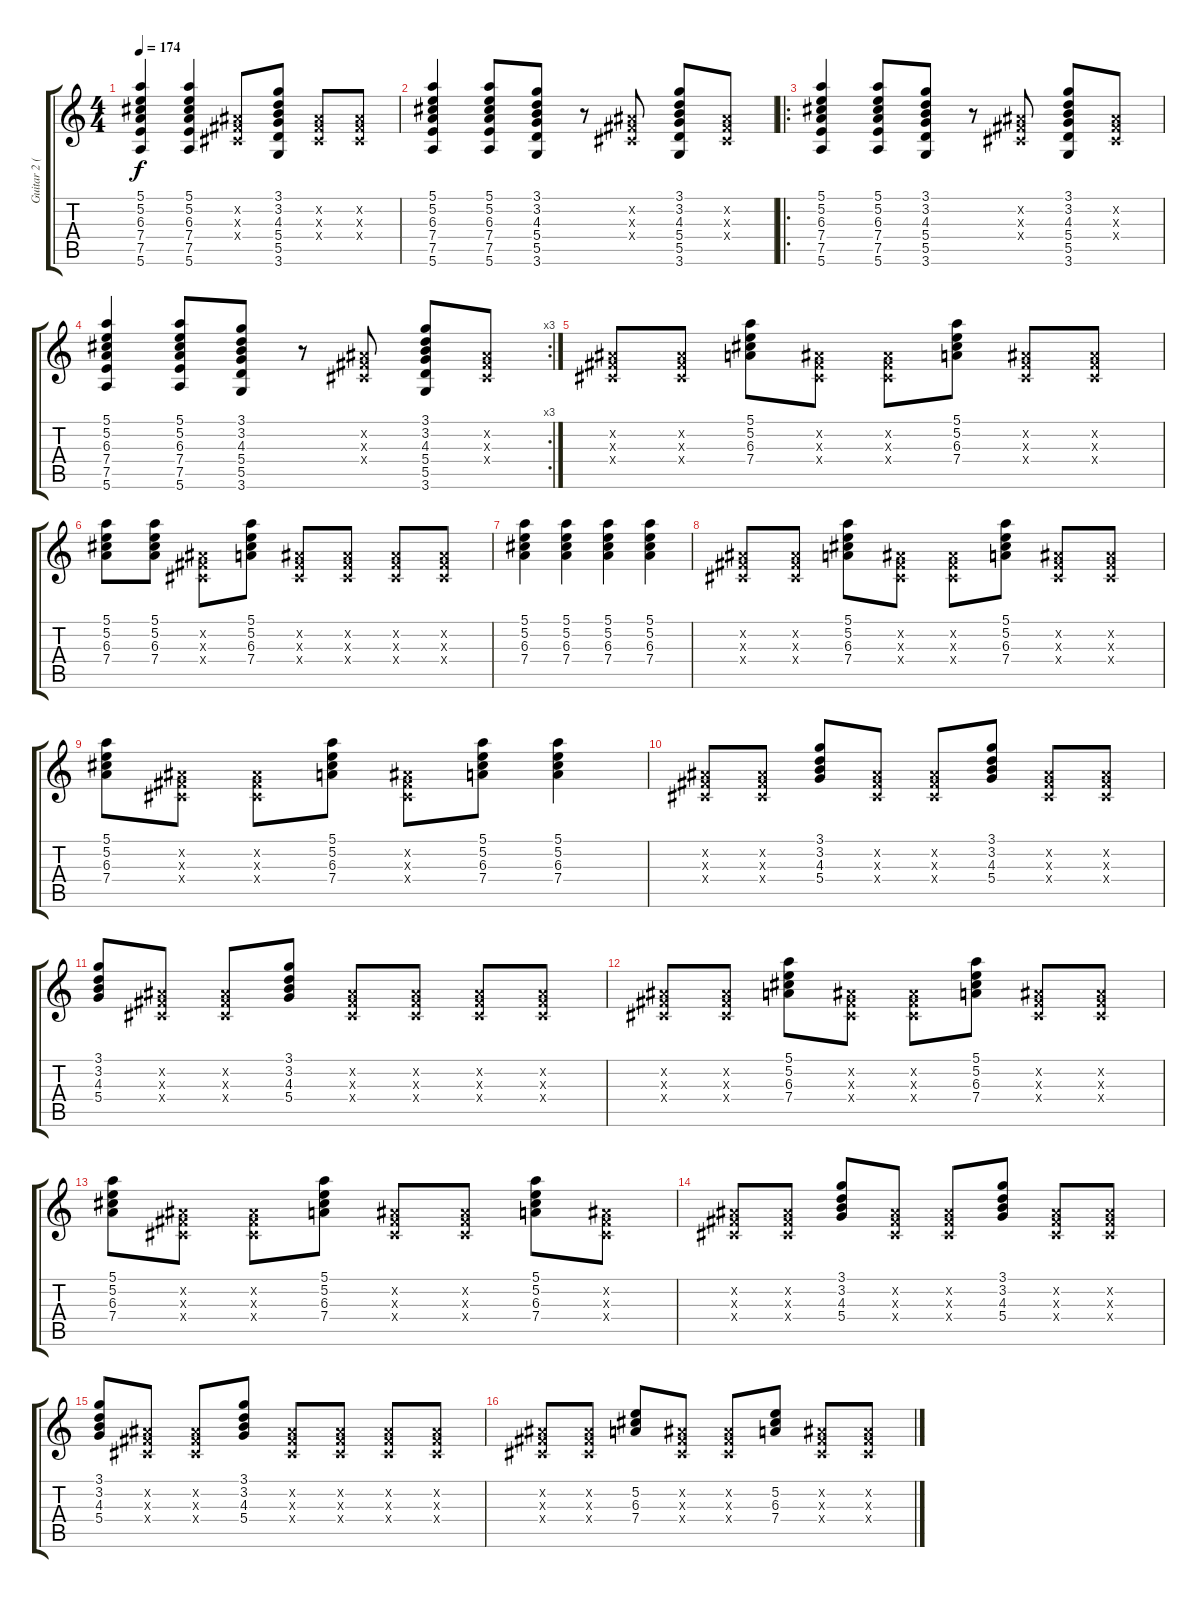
\track ("Guitar 2 (Clean)" "Guitar 2 (") {instrument electricguitarclean}
\staff {score tabs}
\tuning (E4 B3 G3 D3 A2 E2) {hide}
\ts (4 4)
\tempo 174
\clef g2
\ks c
(5.1 5.2 6.3 7.4 7.5 5.6).4{dy f} (5.1 5.2 6.3 7.4 7.5 5.6).4 (-1.2{x} -1.3{x} -1.4{x}).8 (3.1 3.2 4.3 5.4 5.5 3.6).8 (-1.2{x} -1.3{x} -1.4{x}).8 (-1.2{x} -1.3{x} -1.4{x}).8 |
(5.1 5.2 6.3 7.4 7.5 5.6).4 (5.1 5.2 6.3 7.4 7.5 5.6).8 (3.1 3.2 4.3 5.4 5.5 3.6).8 r.8 (-1.2{x} -1.3{x} -1.4{x}).8 (3.1 3.2 4.3 5.4 5.5 3.6).8 (-1.2{x} -1.3{x} -1.4{x}).8 |
\ro
(5.1 5.2 6.3 7.4 7.5 5.6).4 (5.1 5.2 6.3 7.4 7.5 5.6).8 (3.1 3.2 4.3 5.4 5.5 3.6).8 r.8 (-1.2{x} -1.3{x} -1.4{x}).8 (3.1 3.2 4.3 5.4 5.5 3.6).8 (-1.2{x} -1.3{x} -1.4{x}).8 |
\rc 3
(5.1 5.2 6.3 7.4 7.5 5.6).4 (5.1 5.2 6.3 7.4 7.5 5.6).8 (3.1 3.2 4.3 5.4 5.5 3.6).8 r.8 (-1.2{x} -1.3{x} -1.4{x}).8 (3.1 3.2 4.3 5.4 5.5 3.6).8 (-1.2{x} -1.3{x} -1.4{x}).8 |
(-1.2{x} -1.3{x} -1.4{x}).8 (-1.2{x} -1.3{x} -1.4{x}).8 (5.1 5.2 6.3 7.4).8 (-1.2{x} -1.3{x} -1.4{x}).8 (-1.2{x} -1.3{x} -1.4{x}).8 (5.1 5.2 6.3 7.4).8 (-1.2{x} -1.3{x} -1.4{x}).8 (-1.2{x} -1.3{x} -1.4{x}).8 |
(5.1 5.2 6.3 7.4).8 (5.1 5.2 6.3 7.4).8 (-1.2{x} -1.3{x} -1.4{x}).8 (5.1 5.2 6.3 7.4).8 (-1.2{x} -1.3{x} -1.4{x}).8 (-1.2{x} -1.3{x} -1.4{x}).8 (-1.2{x} -1.3{x} -1.4{x}).8 (-1.2{x} -1.3{x} -1.4{x}).8 |
(5.1 5.2 6.3 7.4).4 (5.1 5.2 6.3 7.4).4 (5.1 5.2 6.3 7.4).4 (5.1 5.2 6.3 7.4).4 |
(-1.2{x} -1.3{x} -1.4{x}).8 (-1.2{x} -1.3{x} -1.4{x}).8 (5.1 5.2 6.3 7.4).8 (-1.2{x} -1.3{x} -1.4{x}).8 (-1.2{x} -1.3{x} -1.4{x}).8 (5.1 5.2 6.3 7.4).8 (-1.2{x} -1.3{x} -1.4{x}).8 (-1.2{x} -1.3{x} -1.4{x}).8 |
(5.1 5.2 6.3 7.4).8 (-1.2{x} -1.3{x} -1.4{x}).8 (-1.2{x} -1.3{x} -1.4{x}).8 (5.1 5.2 6.3 7.4).8 (-1.2{x} -1.3{x} -1.4{x}).8 (5.1 5.2 6.3 7.4).8 (5.1 5.2 6.3 7.4).4 |
(-1.2{x} -1.3{x} -1.4{x}).8 (-1.2{x} -1.3{x} -1.4{x}).8 (3.1 3.2 4.3 5.4).8 (-1.2{x} -1.3{x} -1.4{x}).8 (-1.2{x} -1.3{x} -1.4{x}).8 (3.1 3.2 4.3 5.4).8 (-1.2{x} -1.3{x} -1.4{x}).8 (-1.2{x} -1.3{x} -1.4{x}).8 |
(3.1 3.2 4.3 5.4).8 (-1.2{x} -1.3{x} -1.4{x}).8 (-1.2{x} -1.3{x} -1.4{x}).8 (3.1 3.2 4.3 5.4).8 (-1.2{x} -1.3{x} -1.4{x}).8 (-1.2{x} -1.3{x} -1.4{x}).8 (-1.2{x} -1.3{x} -1.4{x}).8 (-1.2{x} -1.3{x} -1.4{x}).8 |
(-1.2{x} -1.3{x} -1.4{x}).8 (-1.2{x} -1.3{x} -1.4{x}).8 (5.1 5.2 6.3 7.4).8 (-1.2{x} -1.3{x} -1.4{x}).8 (-1.2{x} -1.3{x} -1.4{x}).8 (5.1 5.2 6.3 7.4).8 (-1.2{x} -1.3{x} -1.4{x}).8 (-1.2{x} -1.3{x} -1.4{x}).8 |
(5.1 5.2 6.3 7.4).8 (-1.2{x} -1.3{x} -1.4{x}).8 (-1.2{x} -1.3{x} -1.4{x}).8 (5.1 5.2 6.3 7.4).8 (-1.2{x} -1.3{x} -1.4{x}).8 (-1.2{x} -1.3{x} -1.4{x}).8 (5.1 5.2 6.3 7.4).8 (-1.2{x} -1.3{x} -1.4{x}).8 |
(-1.2{x} -1.3{x} -1.4{x}).8 (-1.2{x} -1.3{x} -1.4{x}).8 (3.1 3.2 4.3 5.4).8 (-1.2{x} -1.3{x} -1.4{x}).8 (-1.2{x} -1.3{x} -1.4{x}).8 (3.1 3.2 4.3 5.4).8 (-1.2{x} -1.3{x} -1.4{x}).8 (-1.2{x} -1.3{x} -1.4{x}).8 |
(3.1 3.2 4.3 5.4).8 (-1.2{x} -1.3{x} -1.4{x}).8 (-1.2{x} -1.3{x} -1.4{x}).8 (3.1 3.2 4.3 5.4).8 (-1.2{x} -1.3{x} -1.4{x}).8 (-1.2{x} -1.3{x} -1.4{x}).8 (-1.2{x} -1.3{x} -1.4{x}).8 (-1.2{x} -1.3{x} -1.4{x}).8 |
(-1.2{x} -1.3{x} -1.4{x}).8 (-1.2{x} -1.3{x} -1.4{x}).8 (5.2 6.3 7.4).8 (-1.2{x} -1.3{x} -1.4{x}).8 (-1.2{x} -1.3{x} -1.4{x}).8 (5.2 6.3 7.4).8 (-1.2{x} -1.3{x} -1.4{x}).8 (-1.2{x} -1.3{x} -1.4{x}).8
